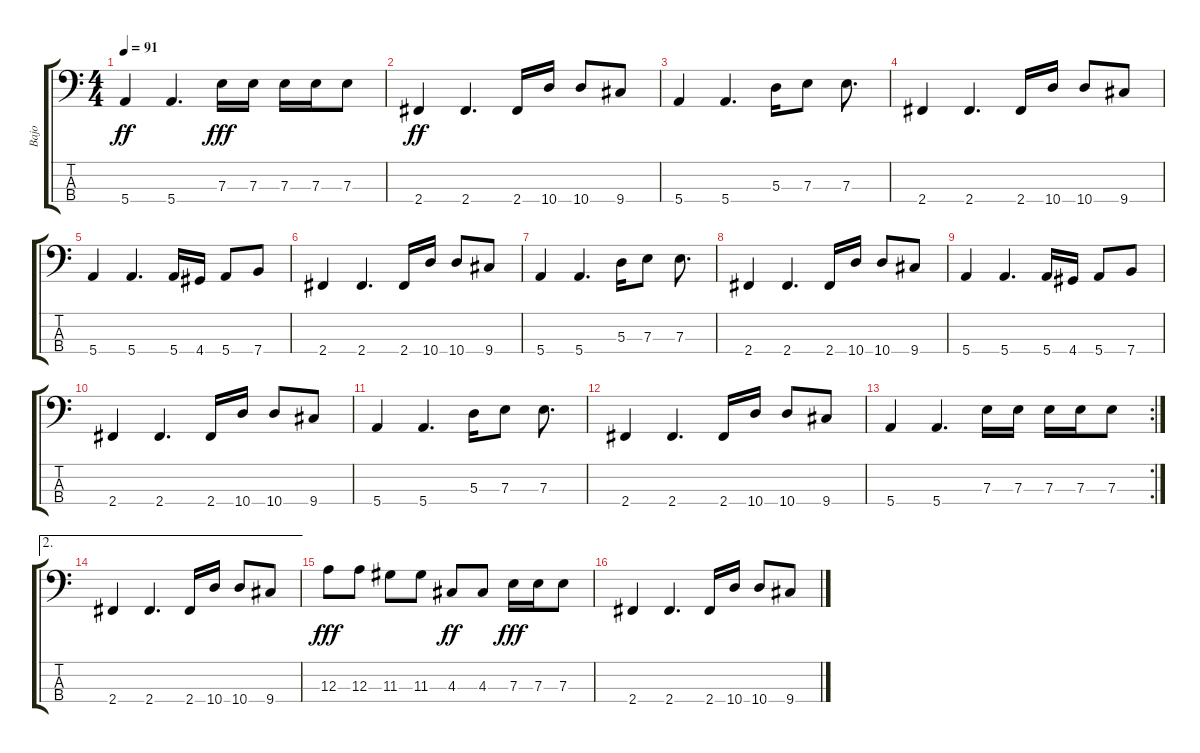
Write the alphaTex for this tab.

\track ("Bajo" "Bajo") {instrument electricbassfinger}
\staff {score tabs}
\tuning (G2 D2 A1 E1) {hide}
\ts (4 4)
\tempo 91
\clef f4
\ks c
5.4.4{dy ff} 5.4.4{d} 7.3.16{dy fff} 7.3.16 7.3.16 7.3.16 7.3.8 |
2.4.4{dy ff} 2.4.4{d} 2.4.16 10.4.16 10.4.8 9.4.8 |
5.4.4 5.4.4{d} 5.3.16 7.3.8 7.3.8{d} |
2.4.4 2.4.4{d} 2.4.16 10.4.16 10.4.8 9.4.8 |
5.4.4 5.4.4{d} 5.4.16 4.4.16 5.4.8 7.4.8 |
2.4.4 2.4.4{d} 2.4.16 10.4.16 10.4.8 9.4.8 |
5.4.4 5.4.4{d} 5.3.16 7.3.8 7.3.8{d} |
2.4.4 2.4.4{d} 2.4.16 10.4.16 10.4.8 9.4.8 |
5.4.4 5.4.4{d} 5.4.16 4.4.16 5.4.8 7.4.8 |
2.4.4 2.4.4{d} 2.4.16 10.4.16 10.4.8 9.4.8 |
5.4.4 5.4.4{d} 5.3.16 7.3.8 7.3.8{d} |
2.4.4 2.4.4{d} 2.4.16 10.4.16 10.4.8 9.4.8 |
\rc 2
5.4.4 5.4.4{d} 7.3.16 7.3.16 7.3.16 7.3.16 7.3.8 |
\ae 2
2.4.4 2.4.4{d} 2.4.16 10.4.16 10.4.8 9.4.8 |
12.3.8{dy fff} 12.3.8 11.3.8 11.3.8 4.3.8{dy ff} 4.3.8 7.3.16{dy fff} 7.3.16 7.3.8 |
2.4.4 2.4.4{d} 2.4.16 10.4.16 10.4.8 9.4.8
